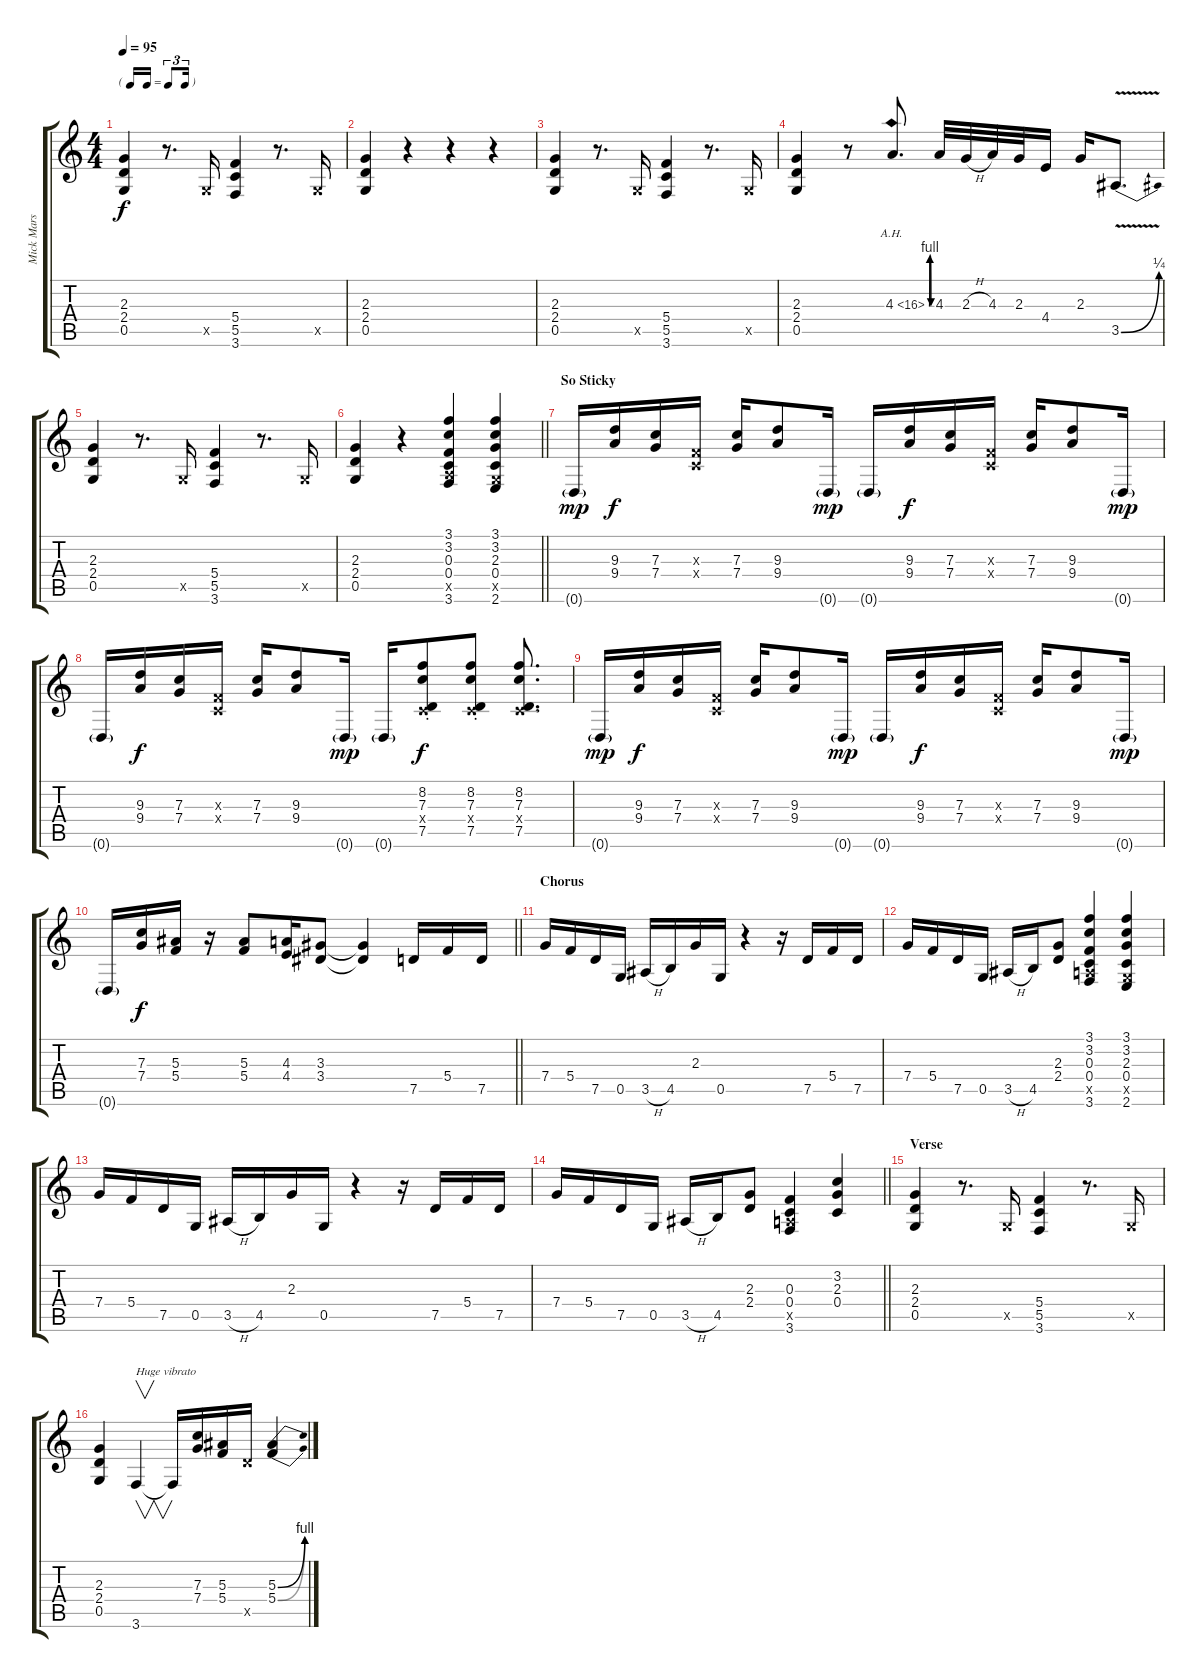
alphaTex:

\track ("Mick Mars Left" "Mick Mars ") {instrument distortionguitar}
\staff {score tabs}
\tuning (D4 A3 F3 C3 G2 D2) {hide}
\ts (4 4)
\tf triplet16th
\tempo 95
\clef g2
\ks c
(2.3 2.4 0.5).4{dy f} r.8{d} 0.5{x}.16 (5.4 5.5 3.6).4 r.8{d} 0.5{x}.16 |
(2.3 2.4 0.5).4 r.4 r.4 r.4 |
(2.3 2.4 0.5).4 r.8{d} 0.5{x}.16 (5.4 5.5 3.6).4 r.8{d} 0.5{x}.16 |
(2.3 2.4 0.5).4 r.8 4.3{be (custom 0 0 10 4 25 4 40 0 60 0) ah 12}.8{d} 4.3.32 2.3{h}.32 4.3.32 2.3.32 4.4.16 2.3.16 3.5{be (bend 0 0 60 1) v}.8{d} |
(2.3 2.4 0.5).4 r.8{d} 0.5{x}.16 (5.4 5.5 3.6).4 r.8{d} 0.5{x}.16 |
\barLineRight lightlight
(2.3 2.4 0.5).4 r.4 (3.1 3.2 0.3 0.4 2.5{x} 3.6).4 (3.1 3.2 2.3 0.4 0.5{x} 2.6).4 |
\section ("" "So Sticky")
0.6{g}.16{dy mp} (9.3 9.4).16{dy f} (7.3 7.4).16 (0.3{x} 0.4{x}).16 (7.3 7.4).16 (9.3 9.4).8 0.6{g}.16{dy mp} 0.6{g}.16 (9.3 9.4).16{dy f} (7.3 7.4).16 (0.3{x} 0.4{x}).16 (7.3 7.4).16 (9.3 9.4).8 0.6{g}.16{dy mp} |
0.6{g}.16 (9.3 9.4).16{dy f} (7.3 7.4).16 (0.3{x} 0.4{x}).16 (7.3 7.4).16 (9.3 9.4).8 0.6{g}.16{dy mp} 0.6{g}.16 (8.2{st} 7.3{st} 0.4{x} 7.5{st}).8{dy f} (8.2{st} 7.3{st} 0.4{x} 7.5{st}).8 (8.2 7.3 0.4{x} 7.5).8{d} |
0.6{g}.16{dy mp} (9.3 9.4).16{dy f} (7.3 7.4).16 (0.3{x} 0.4{x}).16 (7.3 7.4).16 (9.3 9.4).8 0.6{g}.16{dy mp} 0.6{g}.16 (9.3 9.4).16{dy f} (7.3 7.4).16 (0.3{x} 0.4{x}).16 (7.3 7.4).16 (9.3 9.4).8 0.6{g}.16{dy mp} |
\barLineRight lightlight
0.6{g}.16 (7.3 7.4).16{dy f} (5.3 5.4).16 r.16 (5.3 5.4).8 (4.3 4.4).16 (3.3 3.4).8 (3.3{t} 3.4{t}).4 7.5.16 5.4.16 7.5.16 |
\section ("" "Chorus")
7.4.16 5.4.16 7.5.16 0.5.16 3.5{h}.16 4.5.16 2.3.16 0.5.16 r.4 r.16 7.5.16 5.4.16 7.5.16 |
7.4.16 5.4.16 7.5.16 0.5.16 3.5{h}.16 4.5.16 (2.3 2.4).8 (3.1 3.2 0.3 0.4 2.5{x} 3.6).4 (3.1 3.2 2.3 0.4 0.5{x} 2.6).4 |
7.4.16 5.4.16 7.5.16 0.5.16 3.5{h}.16 4.5.16 2.3.16 0.5.16 r.4 r.16 7.5.16 5.4.16 7.5.16 |
\barLineRight lightlight
7.4.16 5.4.16 7.5.16 0.5.16 3.5{h}.16 4.5.16 (2.3 2.4).8 (0.3 0.4 2.5{x} 3.6).4 (3.2 2.3 0.4).4 |
\section ("" "Verse")
(2.3 2.4 0.5).4 r.8{d} 0.5{x}.16 (5.4 5.5 3.6).4 r.8{d} 0.5{x}.16 |
(2.3 2.4 0.5).4 3.6.4{v txt "Huge vibrato"} 3.6{t}.16 (7.3 7.4).16 (5.3 5.4).16 7.5{x}.16 (5.3{be (bend 0 0 60 4)} 5.4{be (bend 0 0 60 4)}).4
